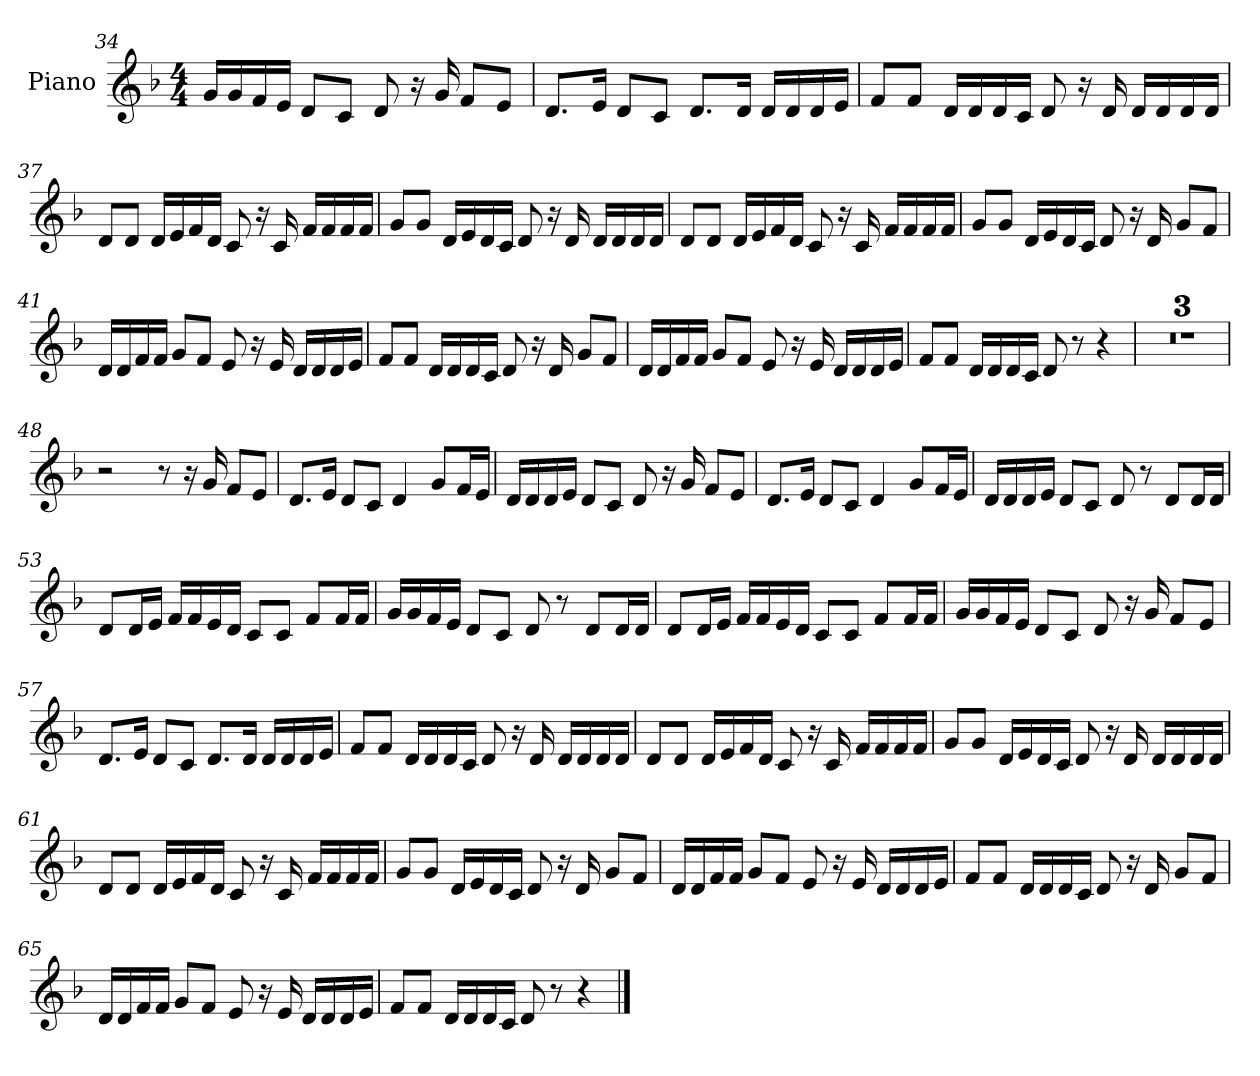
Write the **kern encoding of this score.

**kern
*part1
*staff1
*I"Piano
*I'Pno.
*clefG2
*k[b-]
*M4/4
=34
16gLL
16g
16f
16eJJ
8dL
8cJ
8d
16r
16g
8fL
8eJ
=35
8.dL
16eJk
8dL
8cJ
8.dL
16dJk
16dLL
16d
16d
16eJJ
=36
8fL
8fJ
16dLL
16d
16d
16cJJ
8d
16r
16d
16dLL
16d
16d
16dJJ
=37
8dL
8dJ
16dLL
16e
16f
16dJJ
8c
16r
16c
16fLL
16f
16f
16fJJ
=38
8gL
8gJ
16dLL
16e
16d
16cJJ
8d
16r
16d
16dLL
16d
16d
16dJJ
=39
8dL
8dJ
16dLL
16e
16f
16dJJ
8c
16r
16c
16fLL
16f
16f
16fJJ
=40
8gL
8gJ
16dLL
16e
16d
16cJJ
8d
16r
16d
8gL
8fJ
=41
16dLL
16d
16f
16fJJ
8gL
8fJ
8e
16r
16e
16dLL
16d
16d
16eJJ
=42
8fL
8fJ
16dLL
16d
16d
16cJJ
8d
16r
16d
8gL
8fJ
=43
16dLL
16d
16f
16fJJ
8gL
8fJ
8e
16r
16e
16dLL
16d
16d
16eJJ
=44
8fL
8fJ
16dLL
16d
16d
16cJJ
8d
8r
4r
=45
1r
=46
1r
=47
1r
=48
2r
8r
16r
16g
8fL
8eJ
=49
8.dL
16eJk
8dL
8cJ
4d
8gL
16fL
16eJJ
=50
16dLL
16d
16d
16eJJ
8dL
8cJ
8d
16r
16g
8fL
8eJ
=51
8.dL
16eJk
8dL
8cJ
4d
8gL
16fL
16eJJ
=52
16dLL
16d
16d
16eJJ
8dL
8cJ
8d
8r
8dL
16dL
16dJJ
=53
8dL
16dL
16eJJ
16fLL
16f
16e
16dJJ
8cL
8cJ
8fL
16fL
16fJJ
=54
16gLL
16g
16f
16eJJ
8dL
8cJ
8d
8r
8dL
16dL
16dJJ
=55
8dL
16dL
16eJJ
16fLL
16f
16e
16dJJ
8cL
8cJ
8fL
16fL
16fJJ
=56
16gLL
16g
16f
16eJJ
8dL
8cJ
8d
16r
16g
8fL
8eJ
=57
8.dL
16eJk
8dL
8cJ
8.dL
16dJk
16dLL
16d
16d
16eJJ
=58
8fL
8fJ
16dLL
16d
16d
16cJJ
8d
16r
16d
16dLL
16d
16d
16dJJ
=59
8dL
8dJ
16dLL
16e
16f
16dJJ
8c
16r
16c
16fLL
16f
16f
16fJJ
=60
8gL
8gJ
16dLL
16e
16d
16cJJ
8d
16r
16d
16dLL
16d
16d
16dJJ
=61
8dL
8dJ
16dLL
16e
16f
16dJJ
8c
16r
16c
16fLL
16f
16f
16fJJ
=62
8gL
8gJ
16dLL
16e
16d
16cJJ
8d
16r
16d
8gL
8fJ
=63
16dLL
16d
16f
16fJJ
8gL
8fJ
8e
16r
16e
16dLL
16d
16d
16eJJ
=64
8fL
8fJ
16dLL
16d
16d
16cJJ
8d
16r
16d
8gL
8fJ
=65
16dLL
16d
16f
16fJJ
8gL
8fJ
8e
16r
16e
16dLL
16d
16d
16eJJ
=66
8fL
8fJ
16dLL
16d
16d
16cJJ
8d
8r
4r
==
*-
